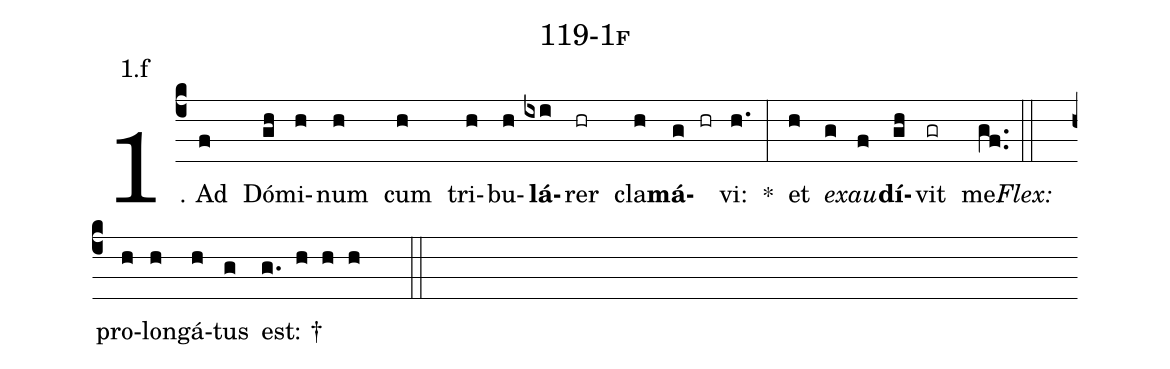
name: 119-1f;
annotation: 1.f;
%%
(c4)1. Ad(f) Dó(gh)mi(h)num(h) cum(h) tri(h)bu(h)<b>lá</b>(ixi)rer(hr) cla(h)<b>má</b>(g hr)vi:(h.) *(:) et(h) <i>ex</i>(g)<i>au</i>(f)<b>dí</b>(gh)vit(gr) me.(gf..) (::)
<i>Flex:</i>()  pro(h)lon(h)gá(h)tus(g) est: †(g. h h h  ::)
